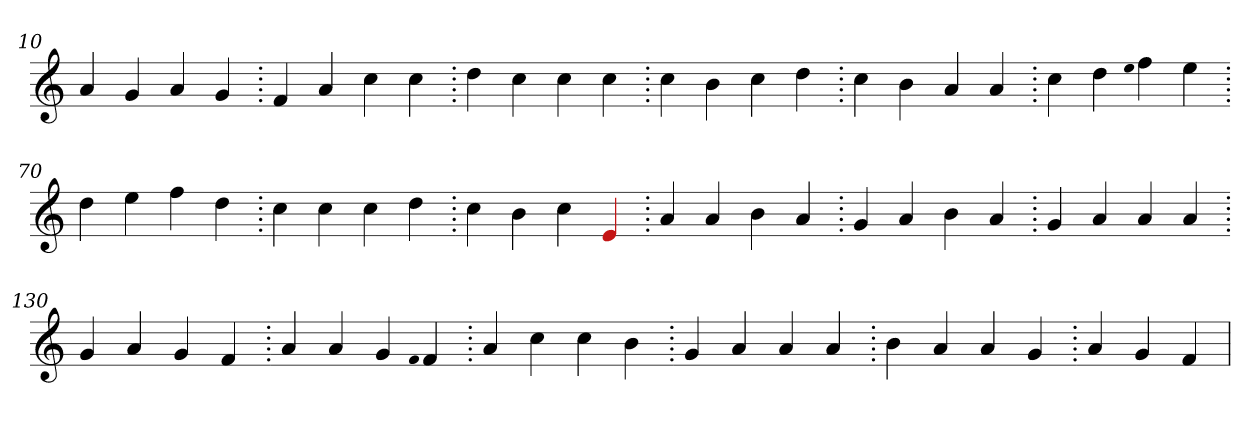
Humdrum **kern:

**kern
*part1
*staff1
*clefG2
=10.
4a
4g
4a
4g
=20.
4f
4a
4cc
4cc
=30.
4dd
4cc
4cc
4cc
=40.
4cc
4b
4cc
4dd
=50.
4cc
4b
4a
4a
=60.
4cc
4dd
qqee
4ff
4ee
=70.
4dd
4ee
4ff
4dd
=80.
4cc
4cc
4cc
4dd
=90.
4cc
4b
4cc
4Re
=100.
4a
4a
4b
4a
=110.
4g
4a
4b
4a
=120.
4g
4a
4a
4a
=130.
4g
4a
4g
4f
=140.
4a
4a
4g
qqf
4f
=150.
4a
4cc
4cc
4b
=160.
4g
4a
4a
4a
=170.
4b
4a
4a
4g
=180.
4a
4g
4f
=
*-
